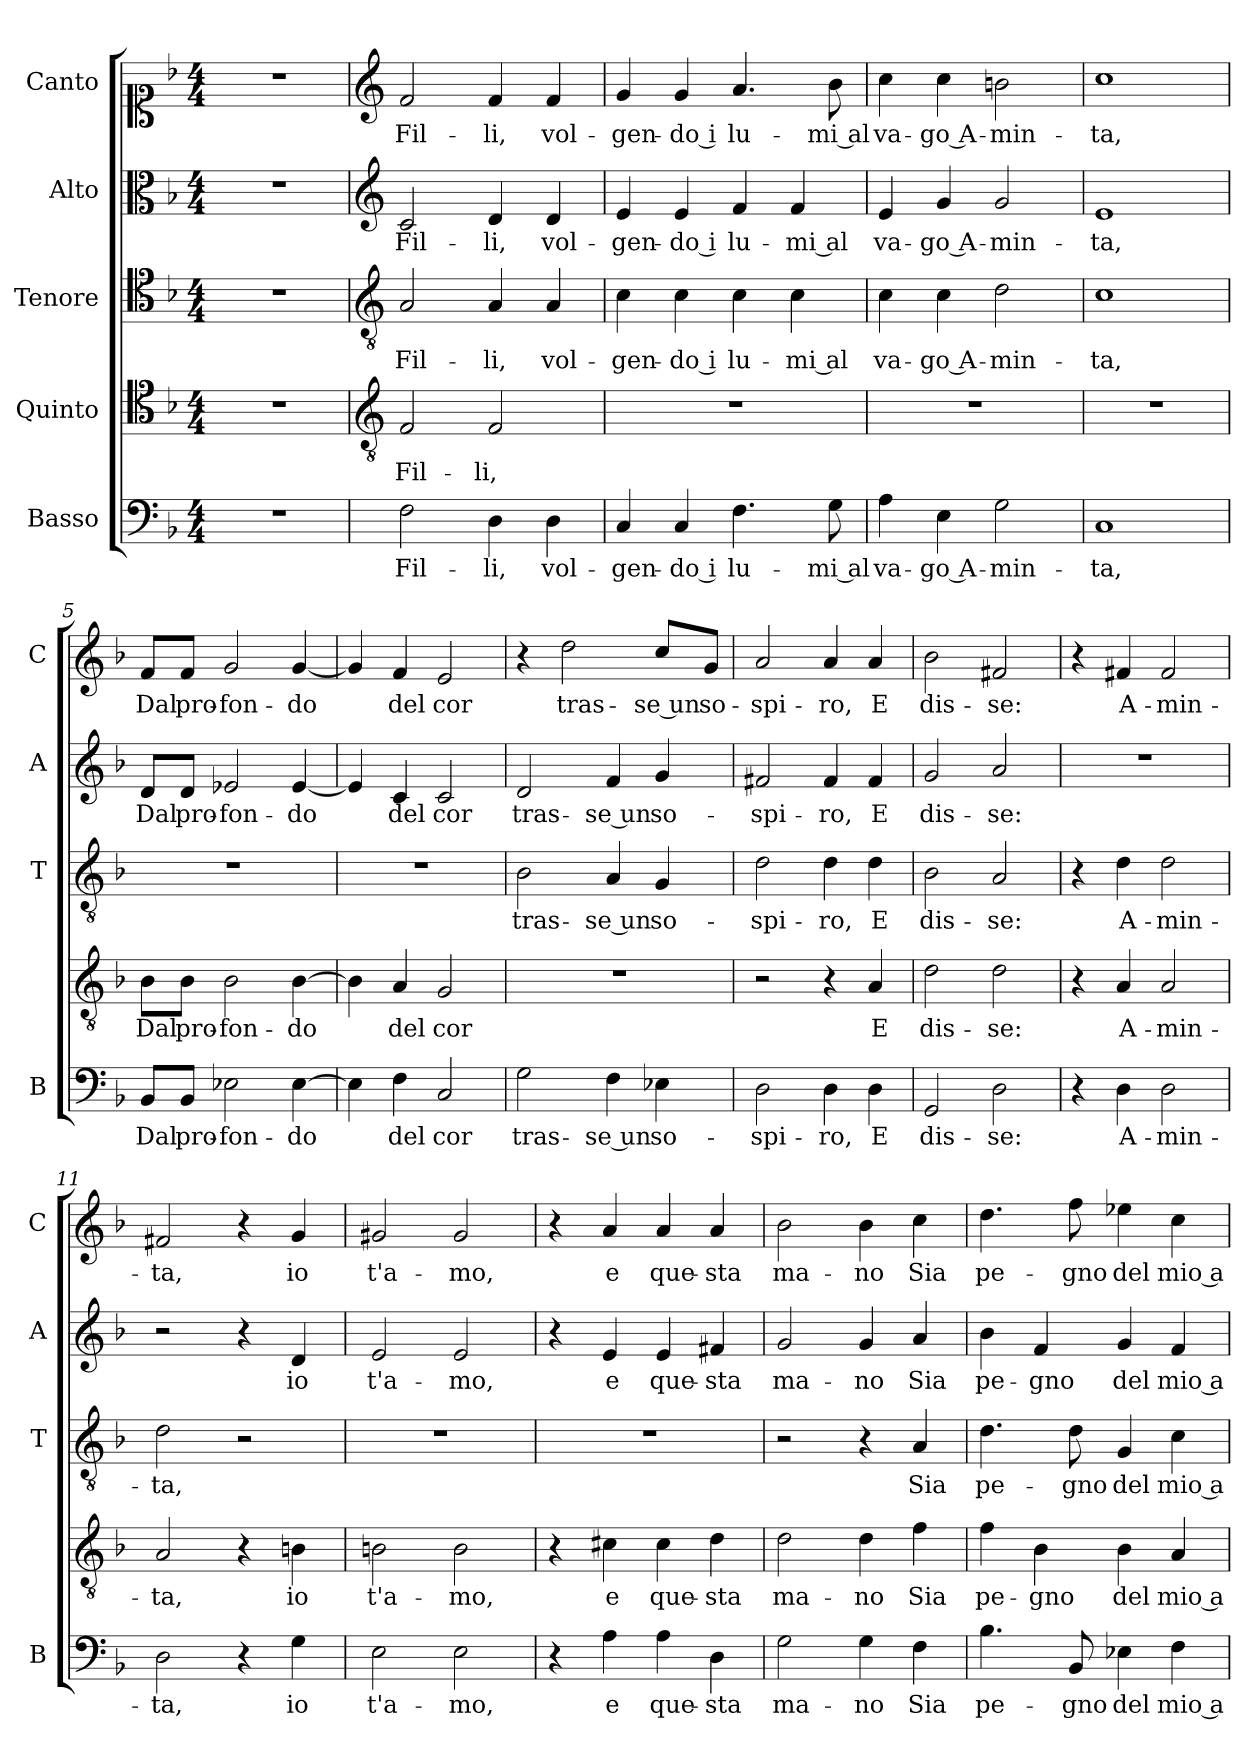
**kern	**text	**kern	**text	**kern	**text	**kern	**text	**kern	**text
*part5	*part5	*part4	*part4	*part3	*part3	*part2	*part2	*part1	*part1
*staff5	*staff5	*staff4	*staff4	*staff3	*staff3	*staff2	*staff2	*staff1	*staff1
*I"Basso	*	*I"Quinto	*	*I"Tenore	*	*I"Alto	*	*I"Canto	*
*I'B	*	*	*	*I'T	*	*I'A	*	*I'C	*
*clefF4	*	*clefC4	*	*clefC4	*	*clefC3	*	*clefC1	*
*k[b-]	*	*k[b-]	*	*k[b-]	*	*k[b-]	*	*k[b-]	*
*F:	*	*F:	*	*F:	*	*F:	*	*F:	*
*M4/4	*	*M4/4	*	*M4/4	*	*M4/4	*	*M4/4	*
=	=	=	=	=	=	=	=	=	=
1r	.	1r	.	1r	.	1r	.	1r	.
=1	=1	=1	=1	=1	=1	=1	=1	=1	=1
*	*	*clefGv2	*	*clefGv2	*	*clefG2	*	*clefG2	*
!	!LO:LY:b	!	!LO:LY:b	!	!LO:LY:b	!	!LO:LY:b	!	!LO:LY:b
2F\	Fil-	2F/	Fil-	2A/	Fil-	2c/	Fil-	2f/	Fil-
!	!LO:LY:b	!	!LO:LY:b	!	!LO:LY:b	!	!LO:LY:b	!	!LO:LY:b
4D\	-li,	2F/	-li,	4A/	-li,	4d/	-li,	4f/	-li,
!	!LO:LY:b	!	!	!	!LO:LY:b	!	!LO:LY:b	!	!LO:LY:b
4D\	vol-	.	.	4A/	vol-	4d/	vol-	4f/	vol-
=2	=2	=2	=2	=2	=2	=2	=2	=2	=2
!	!LO:LY:b	!	!	!	!LO:LY:b	!	!LO:LY:b	!	!LO:LY:b
4C/	-gen-	1r	.	4c\	-gen-	4e/	-gen-	4g/	-gen-
!	!LO:LY:b	!	!	!	!LO:LY:b	!	!LO:LY:b	!	!LO:LY:b
4C/	-do i	.	.	4c\	-do i	4e/	-do i	4g/	-do i
!	!LO:LY:b	!	!	!	!LO:LY:b	!	!LO:LY:b	!	!LO:LY:b
4.F\	lu-	.	.	4c\	lu-	4f/	lu-	4.a/	lu-
!	!	!	!	!	!LO:LY:b	!	!LO:LY:b	!	!
.	.	.	.	4c\	-mi al	4f/	-mi al	.	.
!	!LO:LY:b	!	!	!	!	!	!	!	!LO:LY:b
8G\	-mi al	.	.	.	.	.	.	8b-\	-mi al
=3	=3	=3	=3	=3	=3	=3	=3	=3	=3
!	!LO:LY:b	!	!	!	!LO:LY:b	!	!LO:LY:b	!	!LO:LY:b
4A\	va-	1r	.	4c\	va-	4e/	va-	4cc\	va-
!	!LO:LY:b	!	!	!	!LO:LY:b	!	!LO:LY:b	!	!LO:LY:b
4E\	-go A-	.	.	4c\	-go A-	4g/	-go A-	4cc\	-go A-
!	!LO:LY:b	!	!	!	!LO:LY:b	!	!LO:LY:b	!	!LO:LY:b
2G\	-min-	.	.	2d\	-min-	2g/	-min-	2bn\	-min-
=4	=4	=4	=4	=4	=4	=4	=4	=4	=4
!	!LO:LY:b	!	!	!	!LO:LY:b	!	!LO:LY:b	!	!LO:LY:b
1C	-ta,	1r	.	1c	-ta,	1e	-ta,	1cc	-ta,
=5	=5	=5	=5	=5	=5	=5	=5	=5	=5
!	!LO:LY:b	!	!LO:LY:b	!	!	!	!LO:LY:b	!	!LO:LY:b
8BB-/L	Dal	8B-\L	Dal	1r	.	8d/L	Dal	8f/L	Dal
!	!LO:LY:b	!	!LO:LY:b	!	!	!	!LO:LY:b	!	!LO:LY:b
8BB-/J	pro-	8B-\J	pro-	.	.	8d/J	pro-	8f/J	pro-
!	!LO:LY:b	!	!LO:LY:b	!	!	!	!LO:LY:b	!	!LO:LY:b
2E-X\	-fon-	2B-\	-fon-	.	.	2e-X/	-fon-	2g/	-fon-
!	!LO:LY:b	!	!LO:LY:b	!	!	!	!LO:LY:b	!	!LO:LY:b
[4E-\	-do	[4B-\	-do	.	.	[4e-/	-do	[4g/	-do
=6	=6	=6	=6	=6	=6	=6	=6	=6	=6
4E-\]	.	4B-\]	.	1r	.	4e-/]	.	4g/]	.
!	!LO:LY:b	!	!LO:LY:b	!	!	!	!LO:LY:b	!	!LO:LY:b
4F\	del	4A/	del	.	.	4c/	del	4f/	del
!	!LO:LY:b	!	!LO:LY:b	!	!	!	!LO:LY:b	!	!LO:LY:b
2C/	cor	2G/	cor	.	.	2c/	cor	2e/	cor
!!LO:LB:g=z
=7	=7	=7	=7	=7	=7	=7	=7	=7	=7
!	!LO:LY:b	!	!	!	!LO:LY:b	!	!LO:LY:b	!	!
2G\	tras-	1r	.	2B-\	tras-	2d/	tras-	4r	.
!	!	!	!	!	!	!	!	!	!LO:LY:b
.	.	.	.	.	.	.	.	2dd\	tras-
!	!LO:LY:b	!	!	!	!LO:LY:b	!	!LO:LY:b	!	!
4F\	-se un	.	.	4A/	-se un	4f/	-se un	.	.
!	!LO:LY:b	!	!	!	!LO:LY:b	!	!LO:LY:b	!	!LO:LY:b
4E-X\	so-	.	.	4G/	so-	4g/	so-	8cc/L	-se un
!	!	!	!	!	!	!	!	!	!LO:LY:b
.	.	.	.	.	.	.	.	8g/J	so-
=8	=8	=8	=8	=8	=8	=8	=8	=8	=8
!	!LO:LY:b	!	!	!	!LO:LY:b	!	!LO:LY:b	!	!LO:LY:b
2D\	-spi-	2r	.	2d\	-spi-	2f#X/	-spi-	2a/	-spi-
!	!LO:LY:b	!	!	!	!LO:LY:b	!	!LO:LY:b	!	!LO:LY:b
4D\	-ro,	4r	.	4d\	-ro,	4f#/	-ro,	4a/	-ro,
!	!LO:LY:b	!	!LO:LY:b	!	!LO:LY:b	!	!LO:LY:b	!	!LO:LY:b
4D\	E	4A/	E	4d\	E	4f#/	E	4a/	E
=9	=9	=9	=9	=9	=9	=9	=9	=9	=9
!	!LO:LY:b	!	!LO:LY:b	!	!LO:LY:b	!	!LO:LY:b	!	!LO:LY:b
2GG/	dis-	2d\	dis-	2B-\	dis-	2g/	dis-	2b-\	dis-
!	!LO:LY:b	!	!LO:LY:b	!	!LO:LY:b	!	!LO:LY:b	!	!LO:LY:b
2D\	-se:	2d\	-se:	2A/	-se:	2a/	-se:	2f#X/	-se:
=10	=10	=10	=10	=10	=10	=10	=10	=10	=10
4r	.	4r	.	4r	.	1r	.	4r	.
!	!LO:LY:b	!	!LO:LY:b	!	!LO:LY:b	!	!	!	!LO:LY:b
4D\	A-	4A/	A-	4d\	A-	.	.	4f#X/	A-
!	!LO:LY:b	!	!LO:LY:b	!	!LO:LY:b	!	!	!	!LO:LY:b
2D\	-min-	2A/	-min-	2d\	-min-	.	.	2f#/	-min-
=11	=11	=11	=11	=11	=11	=11	=11	=11	=11
!	!LO:LY:b	!	!LO:LY:b	!	!LO:LY:b	!	!	!	!LO:LY:b
2D\	-ta,	2A/	-ta,	2d\	-ta,	2r	.	2f#X/	-ta,
4r	.	4r	.	2r	.	4r	.	4r	.
!	!LO:LY:b	!	!LO:LY:b	!	!	!	!LO:LY:b	!	!LO:LY:b
4G\	io	4Bn\	io	.	.	4d/	io	4g/	io
=12	=12	=12	=12	=12	=12	=12	=12	=12	=12
!	!LO:LY:b	!	!LO:LY:b	!	!	!	!LO:LY:b	!	!LO:LY:b
2E\	t'a-	2Bn\	t'a-	1r	.	2e/	t'a-	2g#X/	t'a-
!	!LO:LY:b	!	!LO:LY:b	!	!	!	!LO:LY:b	!	!LO:LY:b
2E\	-mo,	2B\	-mo,	.	.	2e/	-mo,	2g#/	-mo,
=13	=13	=13	=13	=13	=13	=13	=13	=13	=13
4r	.	4r	.	1r	.	4r	.	4r	.
!	!LO:LY:b	!	!LO:LY:b	!	!	!	!LO:LY:b	!	!LO:LY:b
4A\	e	4c#X\	e	.	.	4e/	e	4a/	e
!	!LO:LY:b	!	!LO:LY:b	!	!	!	!LO:LY:b	!	!LO:LY:b
4A\	que-	4c#\	que-	.	.	4e/	que-	4a/	que-
!	!LO:LY:b	!	!LO:LY:b	!	!	!	!LO:LY:b	!	!LO:LY:b
4D\	-sta	4d\	-sta	.	.	4f#X/	-sta	4a/	-sta
=14	=14	=14	=14	=14	=14	=14	=14	=14	=14
!	!LO:LY:b	!	!LO:LY:b	!	!	!	!LO:LY:b	!	!LO:LY:b
2G\	ma-	2d\	ma-	2r	.	2g/	ma-	2b-\	ma-
!	!LO:LY:b	!	!LO:LY:b	!	!	!	!LO:LY:b	!	!LO:LY:b
4G\	-no	4d\	-no	4r	.	4g/	-no	4b-\	-no
!	!LO:LY:b	!	!LO:LY:b	!	!LO:LY:b	!	!LO:LY:b	!	!LO:LY:b
4F\	Sia	4f\	Sia	4A/	Sia	4a/	Sia	4cc\	Sia
!!LO:LB:g=z
=15	=15	=15	=15	=15	=15	=15	=15	=15	=15
!	!LO:LY:b	!	!LO:LY:b	!	!LO:LY:b	!	!LO:LY:b	!	!LO:LY:b
4.B-\	pe-	4f\	pe-	4.d\	pe-	4b-\	pe-	4.dd\	pe-
!	!	!	!LO:LY:b	!	!	!	!LO:LY:b	!	!
.	.	4B-\	-gno	.	.	4f/	-gno	.	.
!	!LO:LY:b	!	!	!	!LO:LY:b	!	!	!	!LO:LY:b
8BB-/	-gno	.	.	8d\	-gno	.	.	8ff\	-gno
!	!LO:LY:b	!	!LO:LY:b	!	!LO:LY:b	!	!LO:LY:b	!	!LO:LY:b
4E-X\	del	4B-\	del	4G/	del	4g/	del	4ee-X\	del
!	!LO:LY:b	!	!LO:LY:b	!	!LO:LY:b	!	!LO:LY:b	!	!LO:LY:b
4F\	mio a-	4A/	mio a-	4c\	mio a-	4f/	mio a-	4cc\	mio a-
=	=	=	=	=	=	=	=	=	=
*-	*-	*-	*-	*-	*-	*-	*-	*-	*-
